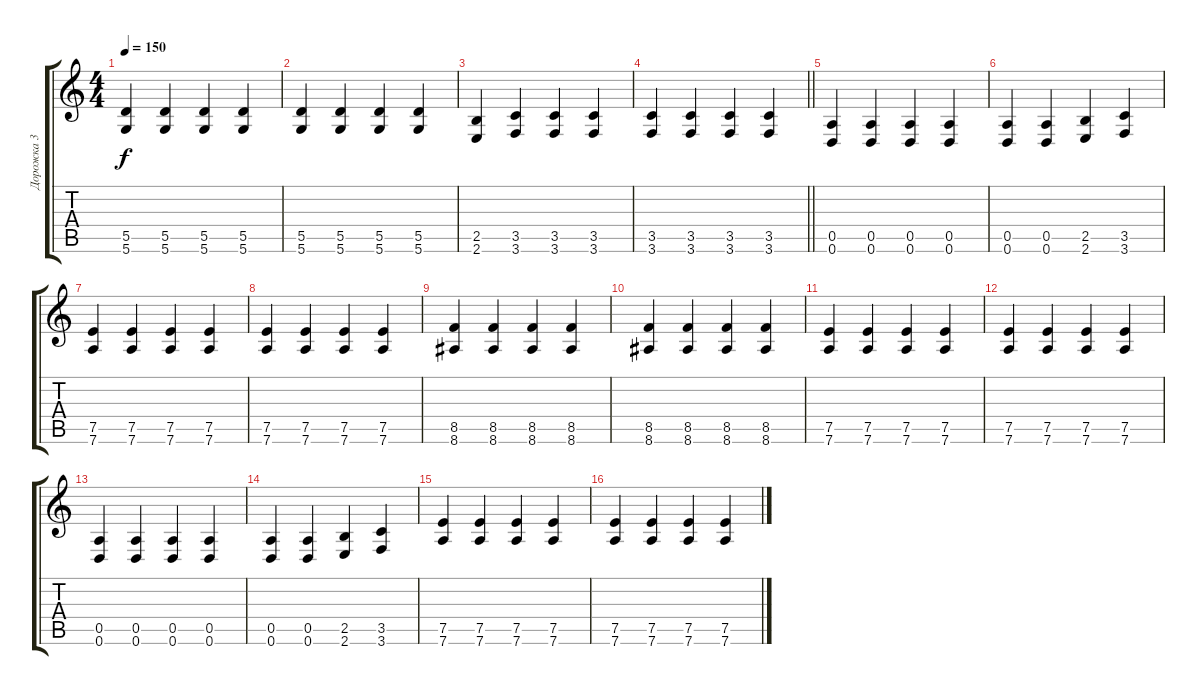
\track ("Дорожка 3" "Дорожка 3") {instrument distortionguitar}
\staff {score tabs}
\tuning (E4 B3 G3 D3 A2 D2) {hide}
\ts (4 4)
\tempo 150
\clef g2
\ks c
(5.5 5.6).4{dy f} (5.5 5.6).4 (5.5 5.6).4 (5.5 5.6).4 |
(5.5 5.6).4 (5.5 5.6).4 (5.5 5.6).4 (5.5 5.6).4 |
(2.5 2.6).4 (3.5 3.6).4 (3.5 3.6).4 (3.5 3.6).4 |
\barLineRight lightlight
(3.5 3.6).4 (3.5 3.6).4 (3.5 3.6).4 (3.5 3.6).4 |
(0.5 0.6).4 (0.5 0.6).4 (0.5 0.6).4 (0.5 0.6).4 |
(0.5 0.6).4 (0.5 0.6).4 (2.5 2.6).4 (3.5 3.6).4 |
(7.5 7.6).4 (7.5 7.6).4 (7.5 7.6).4 (7.5 7.6).4 |
(7.5 7.6).4 (7.5 7.6).4 (7.5 7.6).4 (7.5 7.6).4 |
(8.5 8.6).4 (8.5 8.6).4 (8.5 8.6).4 (8.5 8.6).4 |
(8.5 8.6).4 (8.5 8.6).4 (8.5 8.6).4 (8.5 8.6).4 |
(7.5 7.6).4 (7.5 7.6).4 (7.5 7.6).4 (7.5 7.6).4 |
(7.5 7.6).4 (7.5 7.6).4 (7.5 7.6).4 (7.5 7.6).4 |
(0.5 0.6).4 (0.5 0.6).4 (0.5 0.6).4 (0.5 0.6).4 |
(0.5 0.6).4 (0.5 0.6).4 (2.5 2.6).4 (3.5 3.6).4 |
(7.5 7.6).4 (7.5 7.6).4 (7.5 7.6).4 (7.5 7.6).4 |
(7.5 7.6).4 (7.5 7.6).4 (7.5 7.6).4 (7.5 7.6).4
